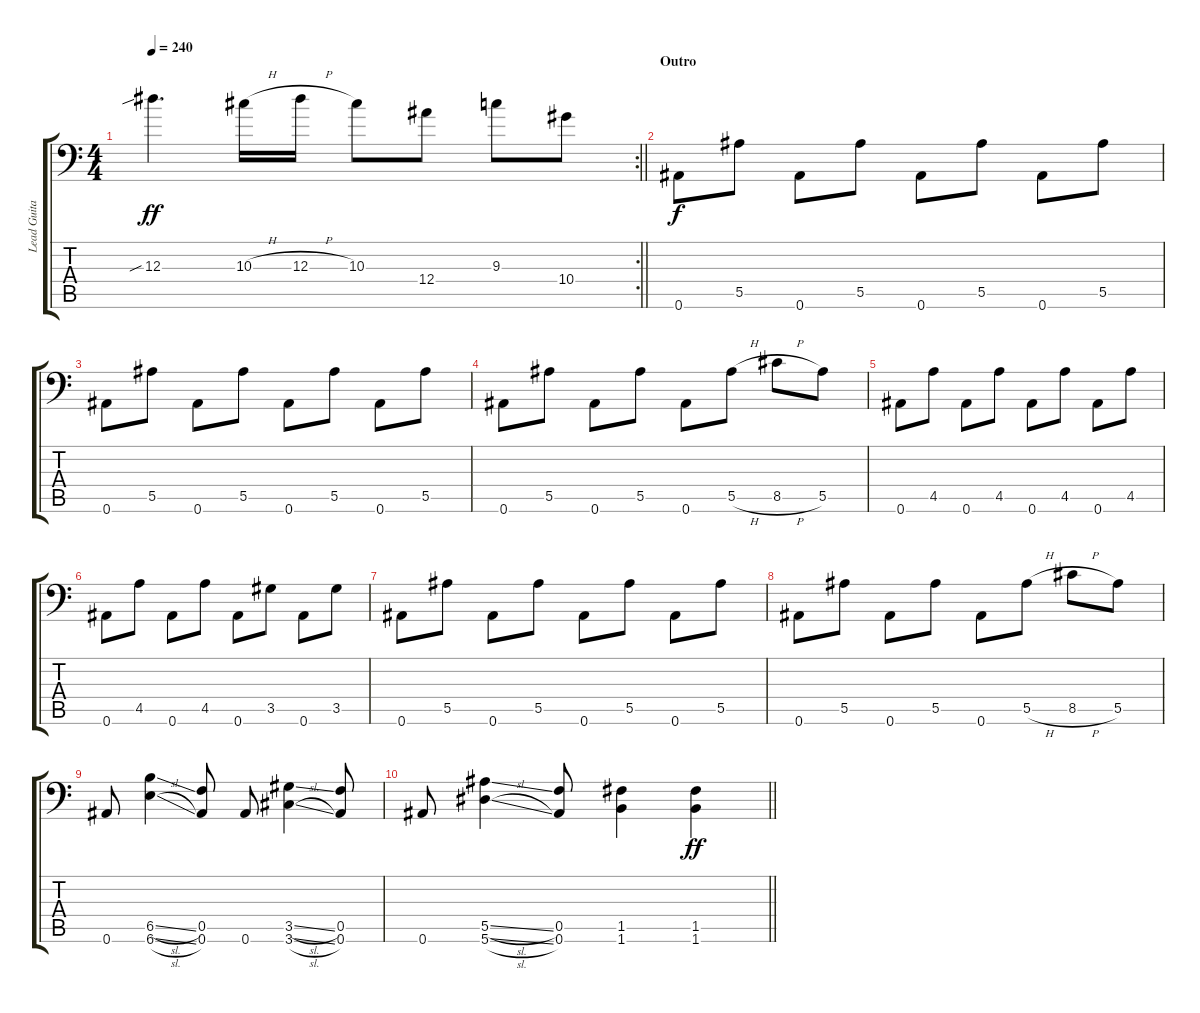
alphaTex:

\track ("Lead Guitar" "Lead Guita") {instrument distortionguitar}
\staff {score tabs}
\tuning (C4 G3 Eb3 Bb2 F2 Bb1) {hide}
\rc 2
\ts (4 4)
\tempo 240
\clef f4
\barLineRight lightlight
\ks c
12.3{sib}.4{d dy ff} 10.3{h}.16 12.3{h}.16 10.3.8 12.4.8 9.3.8 10.4.8 |
\section ("" "Outro")
0.6.8{dy f} 5.5.8 0.6.8 5.5.8 0.6.8 5.5.8 0.6.8 5.5.8 |
0.6.8 5.5.8 0.6.8 5.5.8 0.6.8 5.5.8 0.6.8 5.5.8 |
0.6.8 5.5.8 0.6.8 5.5.8 0.6.8 5.5{h}.8 8.5{h}.8 5.5.8 |
0.6.8 4.5.8 0.6.8 4.5.8 0.6.8 4.5.8 0.6.8 4.5.8 |
0.6.8 4.5.8 0.6.8 4.5.8 0.6.8 3.5.8 0.6.8 3.5.8 |
0.6.8 5.5.8 0.6.8 5.5.8 0.6.8 5.5.8 0.6.8 5.5.8 |
0.6.8 5.5.8 0.6.8 5.5.8 0.6.8 5.5{h}.8 8.5{h}.8 5.5.8 |
0.6.8 (6.5{sl} 6.6{sl}).4 (0.5 0.6).8 0.6.8 (3.5{sl} 3.6{sl}).4 (0.5 0.6).8 |
\barLineRight lightlight
0.6.8 (5.5{sl} 5.6{sl}).4 (0.5 0.6).8 (1.5 1.6).4 (1.5 1.6).4{dy ff}
